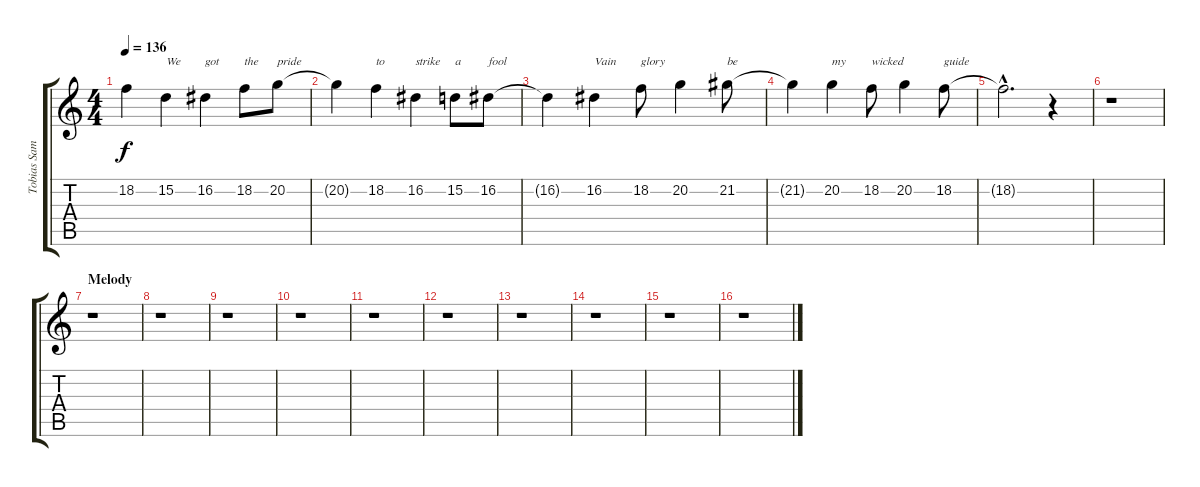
\track ("Tobias Sammet" "Tobias Sam") {instrument lead1square}
\staff {score tabs}
\tuning (E4 B3 G3 D3 A2 E2) {hide}
\ts (4 4)
\tempo 136
\clef g2
\ks c
18.2{t}.4{dy f} 15.2.4{txt "We"} 16.2.4{txt "got"} 18.2.8{txt "the"} 20.2.8{txt "pride"} |
20.2{t}.4 18.2.4{txt "to"} 16.2.4{txt "strike"} 15.2.8{txt "a"} 16.2.8{txt "fool"} |
16.2{t}.4 16.2.4{txt "Vain"} 18.2.8{txt "glory"} 20.2.4 21.2.8{txt "be"} |
21.2{t}.4 20.2.4{txt "my"} 18.2.8{txt "wicked"} 20.2.4 18.2.8{txt "guide"} |
18.2{hac t}.2{d} r.4 |
r.1 |
\section ("" "Melody")
r.1 |
r.1 |
r.1 |
r.1 |
r.1 |
r.1 |
r.1 |
r.1 |
r.1 |
r.1
